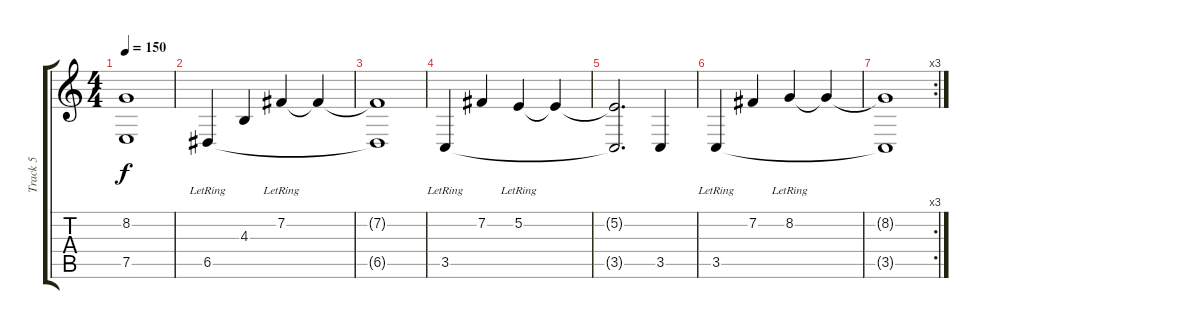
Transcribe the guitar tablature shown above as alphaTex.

\track ("Track 5" "Track 5") {instrument brightacousticpiano}
\staff {score tabs}
\tuning (E4 B3 G3 D3 A2 E2) {hide}
\ts (4 4)
\tempo 150
\clef g2
\ks c
(8.2{t} 7.5{t}).1{dy f} |
6.5{lr}.4 4.3.4 7.2{lr}.4 7.2{t}.4 |
(7.2{t} 6.5{t}).1 |
3.5{lr}.4 7.2.4 5.2{lr}.4 5.2{t}.4 |
(5.2{t} 3.5{t}).2{d} 3.5.4 |
3.5{lr}.4 7.2.4 8.2{lr}.4 8.2{t}.4 |
\rc 3
(8.2{t} 3.5{t}).1
